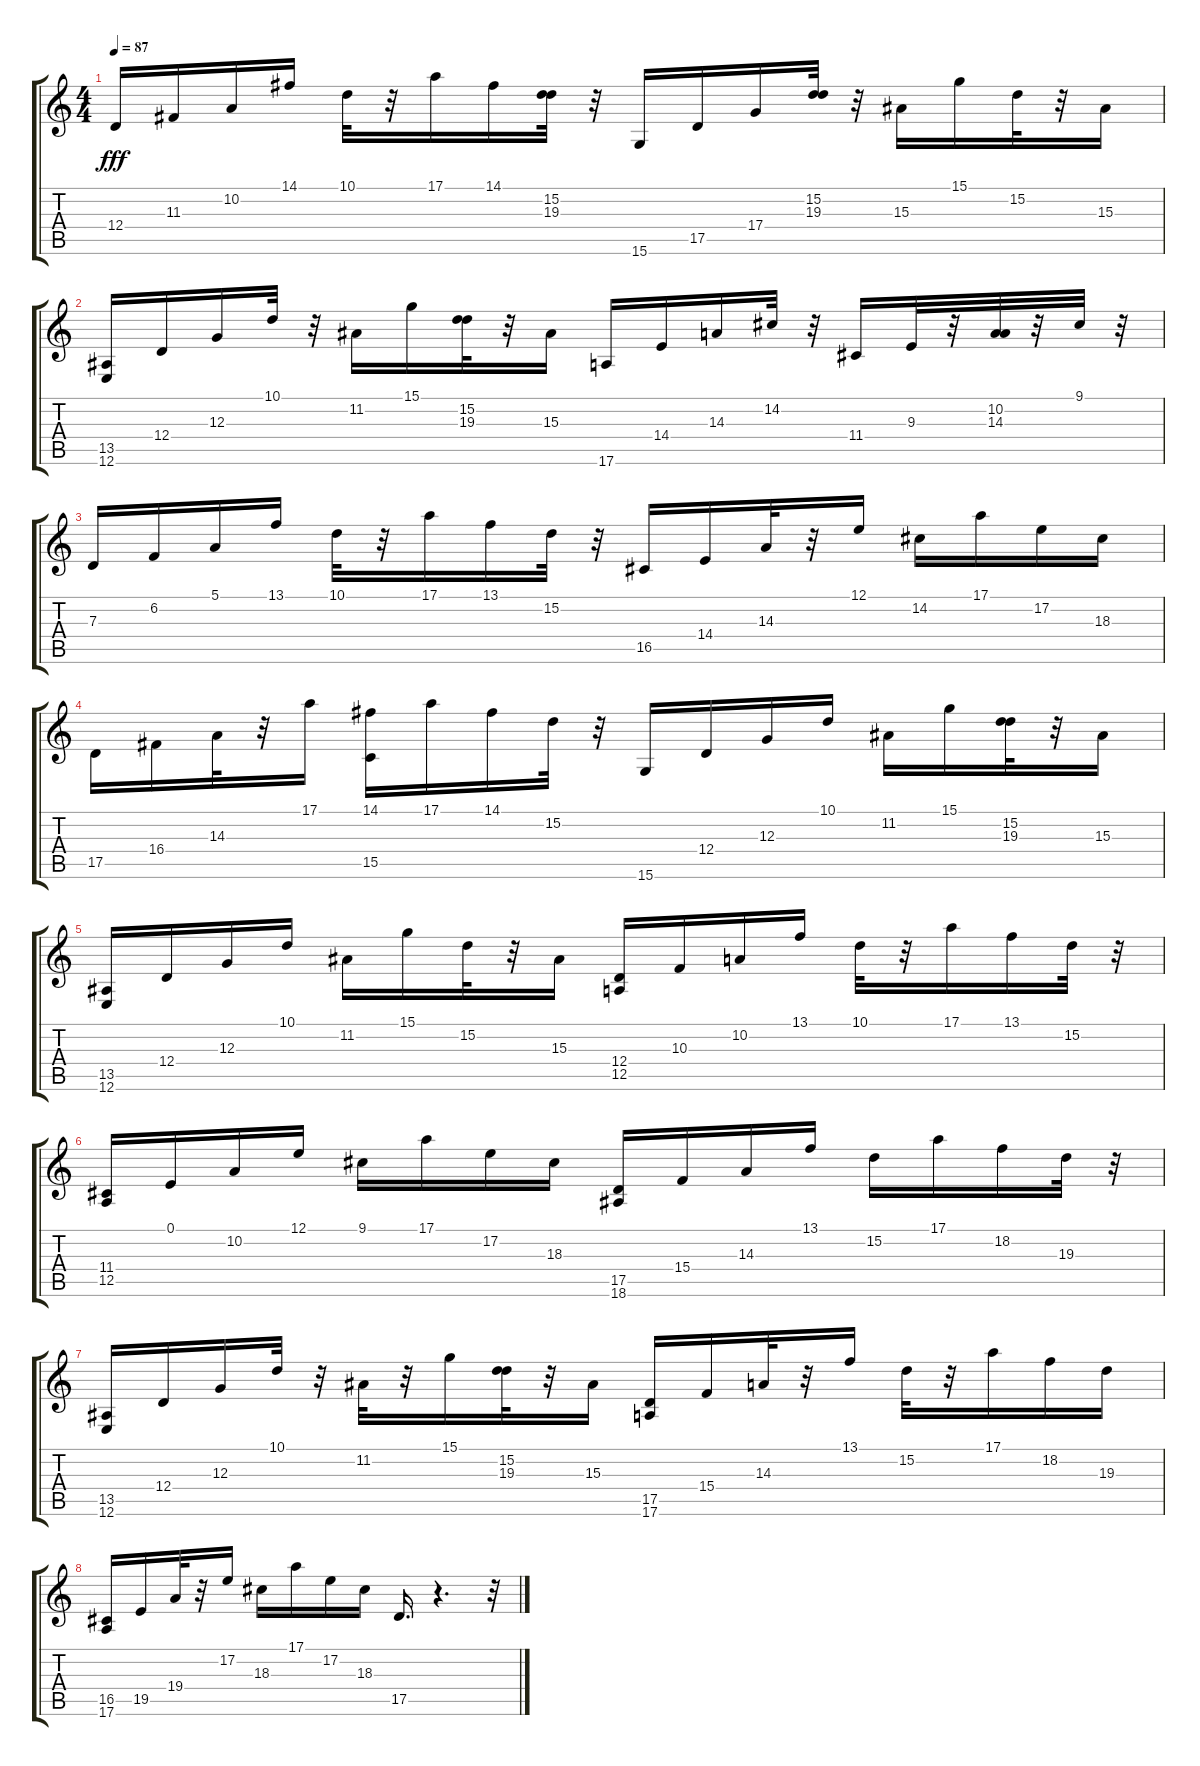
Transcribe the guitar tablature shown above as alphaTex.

\track "" {instrument brightacousticpiano}
\staff {score tabs}
\tuning (E4 B3 G3 D3 A2 E2) {hide}
\ts (4 4)
\tempo 87
\clef g2
\ks c
12.4.16{dy fff} 11.3.16 10.2.16 14.1.16 10.1.32 r.32 17.1.16 14.1.16 (15.2 19.3).32 r.32 15.6.16 17.5.16 17.4.16 (15.2 19.3).32 r.32 15.3.16 15.1.16 15.2.32 r.32 15.3.16 |
(13.5 12.6).16 12.4.16 12.3.16 10.1.32 r.32 11.2.16 15.1.16 (15.2 19.3).32 r.32 15.3.16 17.6.16 14.4.16 14.3.16 14.2.32 r.32 11.4.16 9.3.32 r.32 (10.2 14.3).32 r.32 9.1.32 r.32 |
7.3.16 6.2.16 5.1.16 13.1.16 10.1.32 r.32 17.1.16 13.1.16 15.2.32 r.32 16.5.16 14.4.16 14.3.32 r.32 12.1.16 14.2.16 17.1.16 17.2.16 18.3.16 |
17.5.16 16.4.16 14.3.32 r.32 17.1.16 (14.1 15.5).16 17.1.16 14.1.16 15.2.32 r.32 15.6.16 12.4.16 12.3.16 10.1.16 11.2.16 15.1.16 (15.2 19.3).32 r.32 15.3.16 |
(13.5 12.6).16 12.4.16 12.3.16 10.1.16 11.2.16 15.1.16 15.2.32 r.32 15.3.16 (12.4 12.5).16 10.3.16 10.2.16 13.1.16 10.1.32 r.32 17.1.16 13.1.16 15.2.32 r.32 |
(11.4 12.5).16 0.1.16 10.2.16 12.1.16 9.1.16 17.1.16 17.2.16 18.3.16 (17.5 18.6).16 15.4.16 14.3.16 13.1.16 15.2.16 17.1.16 18.2.16 19.3.32 r.32 |
(13.5 12.6).16 12.4.16 12.3.16 10.1.32 r.32 11.2.32 r.32 15.1.16 (15.2 19.3).32 r.32 15.3.16 (17.5 17.6).16 15.4.16 14.3.32 r.32 13.1.16 15.2.32 r.32 17.1.16 18.2.16 19.3.16 |
(16.5 17.6).16 19.5.16 19.4.32 r.32 17.2.16 18.3.16 17.1.16 17.2.16 18.3.16 17.5.16{d} r.4{d} r.32
